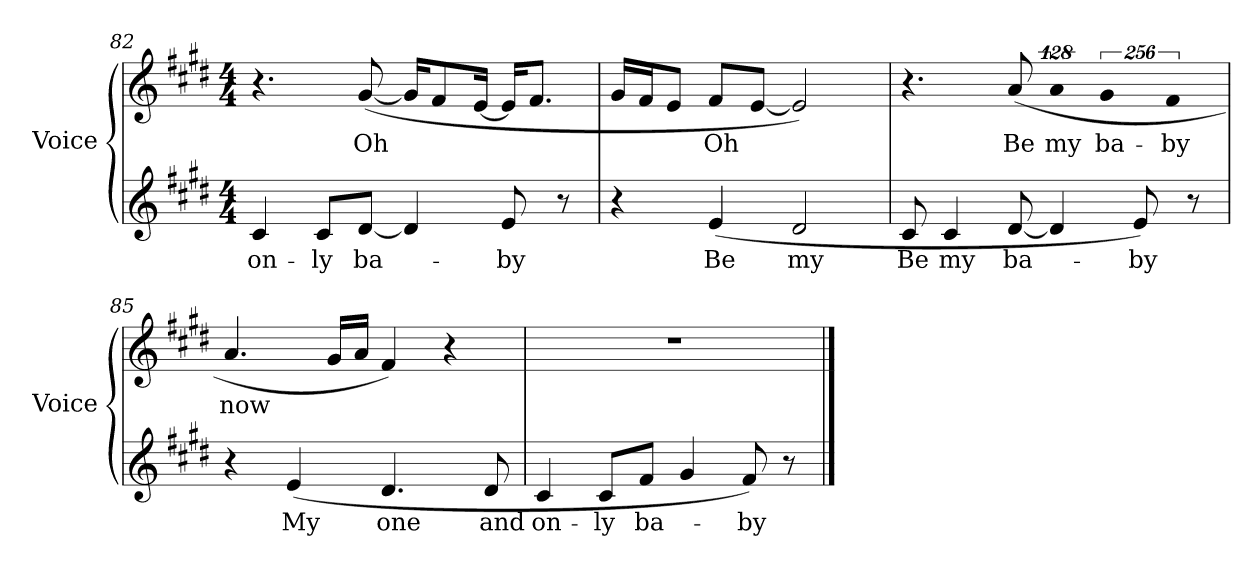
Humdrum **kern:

**kern	**text	**kern	**text
*part2	*part2	*part1	*part1
*staff2	*staff2	*staff1	*staff1
*I"Voice	*	*I"Voice	*
*I'Voice	*	*I'Voice	*
*clefG2	*	*clefG2	*
*k[f#c#g#d#]	*	*k[f#c#g#d#]	*
*E:	*	*E:	*
*M4/4	*	*M4/4	*
=82	=82	=82	=82
!	!LO:LY:b:color=#000000	!	!
4c#i/	on-	4.r	.
!	!LO:LY:b:color=#000000	!	!
8c#i/L	-ly	.	.
!	!LO:LY:b:color=#000000	!	!
!	!	!	!LO:LY:b:color=#000000
[8d#i/J	ba-	([8g#i/	Oh
4d#i/]	.	16g#i/KL]	.
.	.	8f#i/	.
.	.	[16ei/Jk	.
!	!LO:LY:b:color=#000000	!	!
8ei/	-by	16ei/KL]	.
.	.	8.f#i/J	.
8r	.	.	.
=83	=83	=83	=83
4r	.	16g#i/LL	.
.	.	16f#i/J	.
.	.	8ei/J	.
!	!LO:LY:b:color=#000000	!	!
!	!	!	!LO:LY:b:color=#000000
(4ei/	Be	8f#i/L	Oh
.	.	[8ei/J	.
!	!LO:LY:b:color=#000000	!	!
2d#i/	my	2ei/])	.
!!LO:PB:g=z
=84	=84	=84	=84
!	!LO:LY:b:color=#000000	!	!
8c#i/	Be	4.r	.
!	!LO:LY:b:color=#000000	!	!
4c#i/	my	.	.
!	!LO:LY:b:color=#000000	!	!
!	!	!	!LO:LY:b:color=#000000
[8d#i/	ba-	(8ai/	Be
!	!	!LO:N:vis=4	!
!	!	!	!LO:LY:b:color=#000000
4d#i/]	.	512%85ai/	my
!	!	!LO:N:vis=4	!
!	!	!	!LO:LY:b:color=#000000
.	.	1024%171g#i/	ba-
!	!LO:LY:b:color=#000000	!	!
8ei/)	-by	.	.
!	!	!LO:N:vis=4	!
!	!	!	!LO:LY:b:color=#000000
.	.	1024%171f#i/	-by
8r	.	.	.
=85	=85	=85	=85
!	!	!	!LO:LY:b:color=#000000
4r	.	4.ai/	now
!	!LO:LY:b:color=#000000	!	!
(4ei/	My	.	.
.	.	16g#i/LL	.
.	.	16ai/JJ	.
!	!LO:LY:b:color=#000000	!	!
4.d#i/	one	4f#i/)	.
.	.	4r	.
!	!LO:LY:b:color=#000000	!	!
8d#i/	and	.	.
=86	=86	=86	=86
!	!LO:LY:b:color=#000000	!	!
4c#i/	on-	1r	.
!	!LO:LY:b:color=#000000	!	!
8c#i/L	-ly	.	.
!	!LO:LY:b:color=#000000	!	!
8f#i/J	ba-	.	.
4g#i/	.	.	.
!	!LO:LY:b:color=#000000	!	!
8f#i/)	-by	.	.
8r	.	.	.
==	==	==	==
*-	*-	*-	*-
